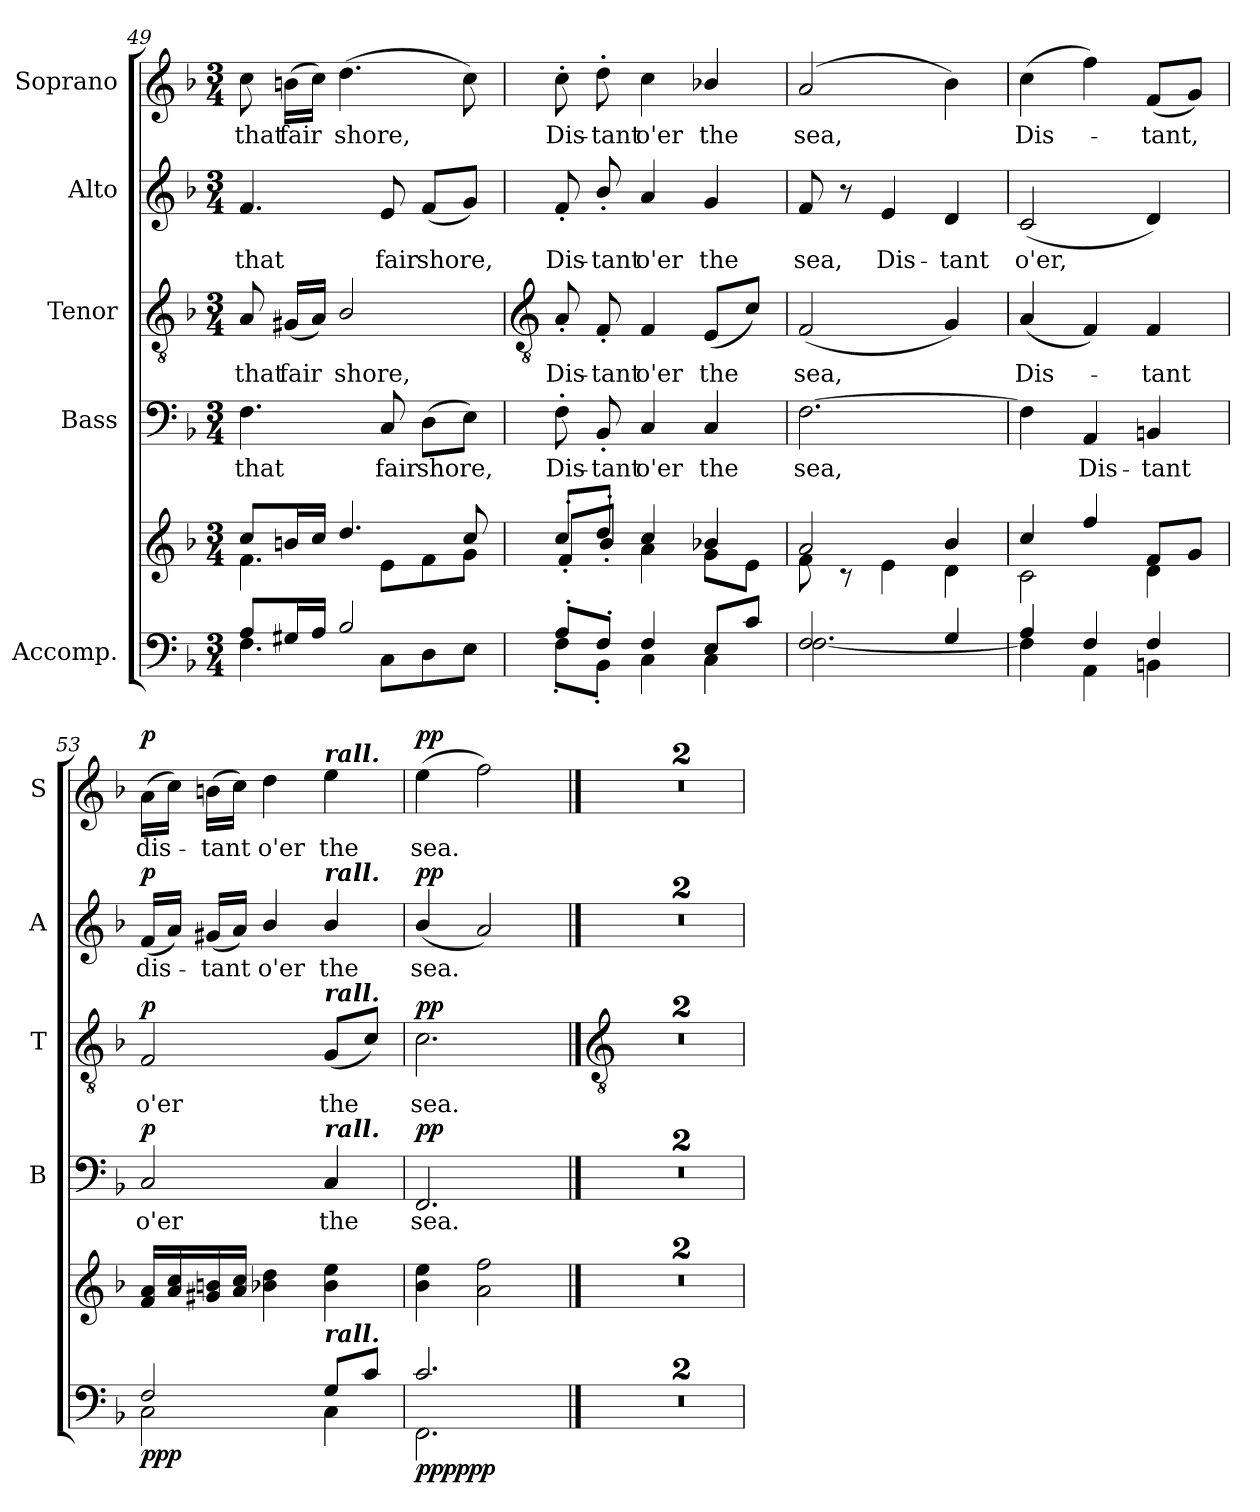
**kern	**kern	**dynam	**kern	**text	**dynam	**kern	**text	**dynam	**kern	**text	**dynam	**kern	**text	**dynam
*part5	*part5	*part5	*part4	*part4	*part4	*part3	*part3	*part3	*part2	*part2	*part2	*part1	*part1	*part1
*staff6	*staff5	*staff5/6	*staff4	*staff4	*staff4	*staff3	*staff3	*staff3	*staff2	*staff2	*staff2	*staff1	*staff1	*staff1
*I"Accomp.	*	*	*I"Bass	*	*	*I"Tenor	*	*	*I"Alto	*	*	*I"Soprano	*	*
*	*	*	*I'B	*	*	*I'T	*	*	*I'A	*	*	*I'S	*	*
*clefF4	*clefG2	*	*clefF4	*	*	*clefGv2	*	*	*clefG2	*	*	*clefG2	*	*
*k[b-]	*k[b-]	*	*k[b-]	*	*	*k[b-]	*	*	*k[b-]	*	*	*k[b-]	*	*
*F:	*F:	*	*F:	*	*	*F:	*	*	*F:	*	*	*F:	*	*
*M3/4	*M3/4	*	*M3/4	*	*	*M3/4	*	*	*M3/4	*	*	*M3/4	*	*
=49	=49	=49	=49	=49	=49	=49	=49	=49	=49	=49	=49	=49	=49	=49
*^	*^	*	*	*	*	*	*	*	*	*	*	*	*	*
!	!	!	!	!	!	!LO:LY:b	!	!	!LO:LY:b	!	!	!LO:LY:b	!	!	!LO:LY:b	!
8A/L	4.F\	8cc/L	4.f\	.	4.F	that	.	8A	that	.	4.f	that	.	8cc	that	.
!	!	!	!	!	!	!	!	!	!LO:LY:b	!	!	!	!	!	!LO:LY:b	!
16G#X/L	.	16bn/L	.	.	.	.	.	(<16G#XLL	fair	.	.	.	.	(>16bnLL	fair	.
16A/JJ	.	16cc/JJ	.	.	.	.	.	16AJJ)	.	.	.	.	.	16ccJJ)	.	.
!	!	!	!	!	!	!	!	!	!LO:LY:b	!	!	!	!	!	!LO:LY:b	!
2B-/	.	4.dd/	.	.	.	.	.	2B-/	shore,	.	.	.	.	(>4.dd	shore,	.
!	!	!	!	!	!	!LO:LY:b	!	!	!	!	!	!LO:LY:b	!	!	!	!
.	8C\L	.	8e\L	.	8C	fair	.	.	.	.	8e	fair	.	.	.	.
!	!	!	!	!	!	!LO:LY:b	!	!	!	!	!	!LO:LY:b	!	!	!	!
.	8D\	.	8f\	.	(>8DL	shore,	.	.	.	.	(<8fL	shore,	.	.	.	.
.	8E\J	8cc/	8g\J	.	8EJ)	.	.	.	.	.	8gJ)	.	.	8cc)	.	.
!!LO:LB:g=z
=50	=50	=50	=50	=50	=50	=50	=50	=50	=50	=50	=50	=50	=50	=50	=50	=50
*	*	*	*	*	*	*	*	*clefGv2	*	*	*	*	*	*	*	*
!	!	!	!	!	!	!LO:LY:b	!	!	!LO:LY:b	!	!	!LO:LY:b	!	!	!LO:LY:b	!
8A'/L	8F'\L	8cc'/L	8f'\L	.	8F'	Dis-	.	8A'	Dis-	.	8f'	Dis-	.	8cc'	Dis-	.
!	!	!	!	!	!	!LO:LY:b	!	!	!LO:LY:b	!	!	!LO:LY:b	!	!	!LO:LY:b	!
8F'/J	8BB-'\J	8dd'/J	8b-'/J	.	8BB-'	-tant	.	8F'	-tant	.	8b-'/	-tant	.	8dd'	-tant	.
!	!	!	!	!	!	!LO:LY:b	!	!	!LO:LY:b	!	!	!LO:LY:b	!	!	!LO:LY:b	!
4F/	4C\	4cc/	4a\	.	4C	o'er	.	4F	o'er	.	4a	o'er	.	4cc	o'er	.
!	!	!	!	!	!	!LO:LY:b	!	!	!LO:LY:b	!	!	!LO:LY:b	!	!	!LO:LY:b	!
8E/L	4C\	4b-X/	8g\L	.	4C	the	.	(8EL	the	.	4g	the	.	4b-X/	the	.
8c/J	.	.	8e\J	.	.	.	.	8cJ)	.	.	.	.	.	.	.	.
=51	=51	=51	=51	=51	=51	=51	=51	=51	=51	=51	=51	=51	=51	=51	=51	=51
!	!	!	!	!	!	!LO:LY:b	!	!	!LO:LY:b	!	!	!LO:LY:b	!	!	!LO:LY:b	!
2F/	[2.F\	2a/	8f\	.	[2.F	sea,	.	(<2F	sea,	.	8f	sea,	.	(<2a	sea,	.
.	.	.	8r	.	.	.	.	.	.	.	8r	.	.	.	.	.
!	!	!	!	!	!	!	!	!	!	!	!	!LO:LY:b	!	!	!	!
.	.	.	4e\	.	.	.	.	.	.	.	4e	Dis-	.	.	.	.
!	!	!	!	!	!	!	!	!	!	!	!	!LO:LY:b	!	!	!	!
4G/	.	4b-/	4d\	.	.	.	.	4G)	.	.	4d	-tant	.	4b-)	.	.
=52	=52	=52	=52	=52	=52	=52	=52	=52	=52	=52	=52	=52	=52	=52	=52	=52
!	!	!	!	!	!	!	!	!	!LO:LY:b	!	!	!LO:LY:b	!	!	!LO:LY:b	!
4A/	4F\]	4cc/	2c\	.	4F]	.	.	(<4A	Dis-	.	(<2c	o'er,	.	(>4cc	Dis-	.
!	!	!	!	!	!	!LO:LY:b	!	!	!	!	!	!	!	!	!	!
4F/	4AA\	4ff/	.	.	4AA	Dis-	.	4F)	.	.	.	.	.	4ff)	.	.
!	!	!	!	!	!	!LO:LY:b	!	!	!LO:LY:b	!	!	!	!	!	!LO:LY:b	!
4F/	4BBn\	8f/L	4d\	.	4BBn	-tant	.	4F	tant	.	4d)	.	.	(<8fL	tant,	.
.	.	8g/J	.	.	.	.	.	.	.	.	.	.	.	8gJ)	.	.
=53	=53	=53	=53	=53	=53	=53	=53	=53	=53	=53	=53	=53	=53	=53	=53	=53
!	!	!	!	!LO:DY:b=2	!	!LO:LY:b	!	!	!LO:LY:b	!	!	!LO:LY:b	!	!	!LO:LY:b	!
!	!	!	!	!LO:DY:n=1:b=2	!	!	!	!	!	!	!	!	!	!	!	!
!	!	!	!	!LO:DY:n=2:b	!	!	!LO:DY:b	!	!	!LO:DY:b	!	!	!LO:DY:b	!	!	!LO:DY:b
2F/	2C\	16f/ 16a/LL	2.ryy	p p p	2C	o'er	p	2F	o'er	p	(<16fLL	dis-	p	(>16aLL	dis-	p
.	.	16a/ 16cc/	.	.	.	.	.	.	.	.	16aJJ)	.	.	16ccJJ)	.	.
!	!	!	!	!	!	!	!	!	!	!	!	!LO:LY:b	!	!	!LO:LY:b	!
.	.	16g#X/ 16bn/	.	.	.	.	.	.	.	.	(<16g#XLL	tant	.	(>16bnLL	tant	.
.	.	16a/ 16cc/JJ	.	.	.	.	.	.	.	.	16aJJ)	.	.	16ccJJ)	.	.
!	!	!	!	!	!	!	!	!	!	!	!	!LO:LY:b	!	!	!LO:LY:b	!
.	.	4b-X\ 4dd\	.	.	.	.	.	.	.	.	4b-/	o'er	.	4dd	o'er	.
!	!	!	!	!	!	!	!	!	!	!	!	!	!	!LO:TX:a:Bi:t=rall.	!	!
!	!	!	!	!	!	!	!	!	!	!	!LO:TX:a:Bi:t=rall.	!	!	!	!	!
!	!	!	!	!	!	!	!	!LO:TX:a:Bi:t=rall.	!	!	!	!	!	!	!	!
!	!	!	!	!	!LO:TX:a:Bi:t=rall.	!	!	!	!	!	!	!	!	!	!	!
!LO:TX:a:Bi:t=rall.	!	!	!	!	!	!	!	!	!	!	!	!	!	!	!	!
!	!	!	!	!	!	!LO:LY:b	!	!	!LO:LY:b	!	!	!LO:LY:b	!	!	!LO:LY:b	!
8G/L	4C\	4b-\ 4ee\	.	.	4C	the	.	(<8GL	the	.	4b-/	the	.	4ee	the	.
8c/J	.	.	.	.	.	.	.	8cJ)	.	.	.	.	.	.	.	.
=54	=54	=54	=54	=54	=54	=54	=54	=54	=54	=54	=54	=54	=54	=54	=54	=54
!	!	!	!	!LO:DY:b=2	!	!LO:LY:b	!	!	!LO:LY:b	!	!	!LO:LY:b	!	!	!LO:LY:b	!
!	!	!	!	!LO:DY:n=1:b=2	!	!	!	!	!	!	!	!	!	!	!	!
!	!	!	!	!LO:DY:n=2:b	!	!	!LO:DY:b	!	!	!LO:DY:b	!	!	!LO:DY:b	!	!	!LO:DY:b
2.c/	2.FF\	4b-\ 4ee\	2.ryy	pp pp pp	2.FF	sea.	pp	2.c	sea.	pp	(<4b-/	sea.	pp	(>4ee	sea.	pp
.	.	2a\ 2ff\	.	.	.	.	.	.	.	.	2a)	.	.	2ff)	.	.
*v	*v	*	*	*	*	*	*	*	*	*	*	*	*	*	*	*
*	*v	*v	*	*	*	*	*	*	*	*	*	*	*	*	*
!!LO:LB:g=z
==55	==55	==55	==55	==55	==55	==55	==55	==55	==55	==55	==55	==55	==55	==55
*	*	*	*	*	*	*clefGv2	*	*	*	*	*	*	*	*
2.r	2.r	.	2.r	.	.	2.r	.	.	2.r	.	.	2.r	.	.
!!LO:LB:g=z
=56	=56	=56	=56	=56	=56	=56	=56	=56	=56	=56	=56	=56	=56	=56
*	*	*	*	*	*	*clefGv2	*	*	*	*	*	*	*	*
2.r	2.r	.	2.r	.	.	2.r	.	.	2.r	.	.	2.r	.	.
=	=	=	=	=	=	=	=	=	=	=	=	=	=	=
*-	*-	*-	*-	*-	*-	*-	*-	*-	*-	*-	*-	*-	*-	*-
